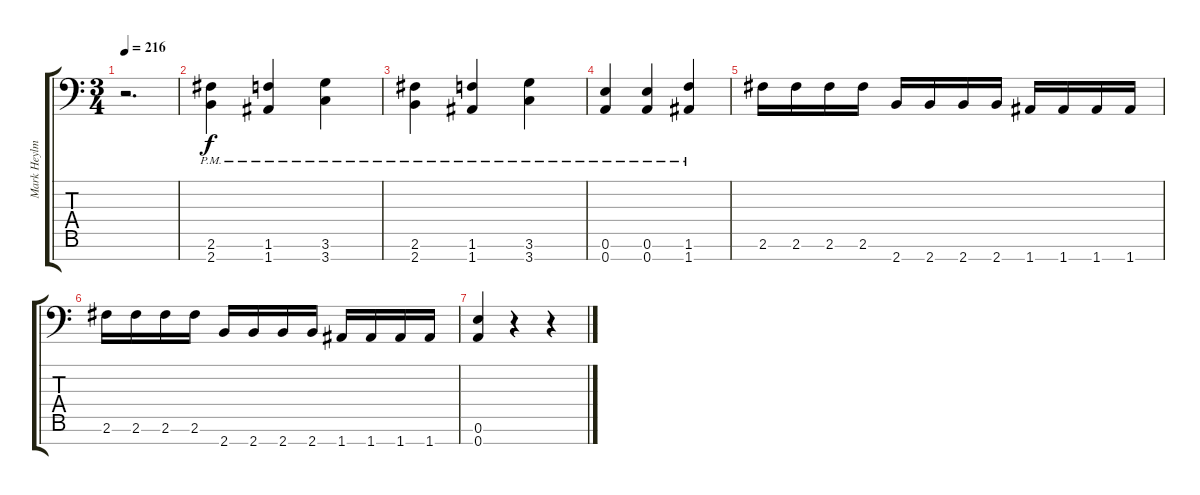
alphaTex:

\track ("Mark Heylmun" "Mark Heylm") {instrument distortionguitar}
\staff {score tabs}
\tuning (E4 B3 G3 D3 A2 E2 A1) {hide}
\ts (3 4)
\tempo 216
\clef f4
\ks c
r.2{d dy f} |
(2.6{pm} 2.7{pm}).4 (1.6{pm} 1.7{pm}).4 (3.6{pm} 3.7{pm}).4 |
(2.6{pm} 2.7{pm}).4 (1.6{pm} 1.7{pm}).4 (3.6{pm} 3.7{pm}).4 |
(0.6{pm} 0.7{pm}).4 (0.6{pm} 0.7{pm}).4 (1.6{pm} 1.7{pm}).4 |
2.6.16 2.6.16 2.6.16 2.6.16 2.7.16 2.7.16 2.7.16 2.7.16 1.7.16 1.7.16 1.7.16 1.7.16 |
2.6.16 2.6.16 2.6.16 2.6.16 2.7.16 2.7.16 2.7.16 2.7.16 1.7.16 1.7.16 1.7.16 1.7.16 |
(0.6 0.7).4 r.4 r.4
